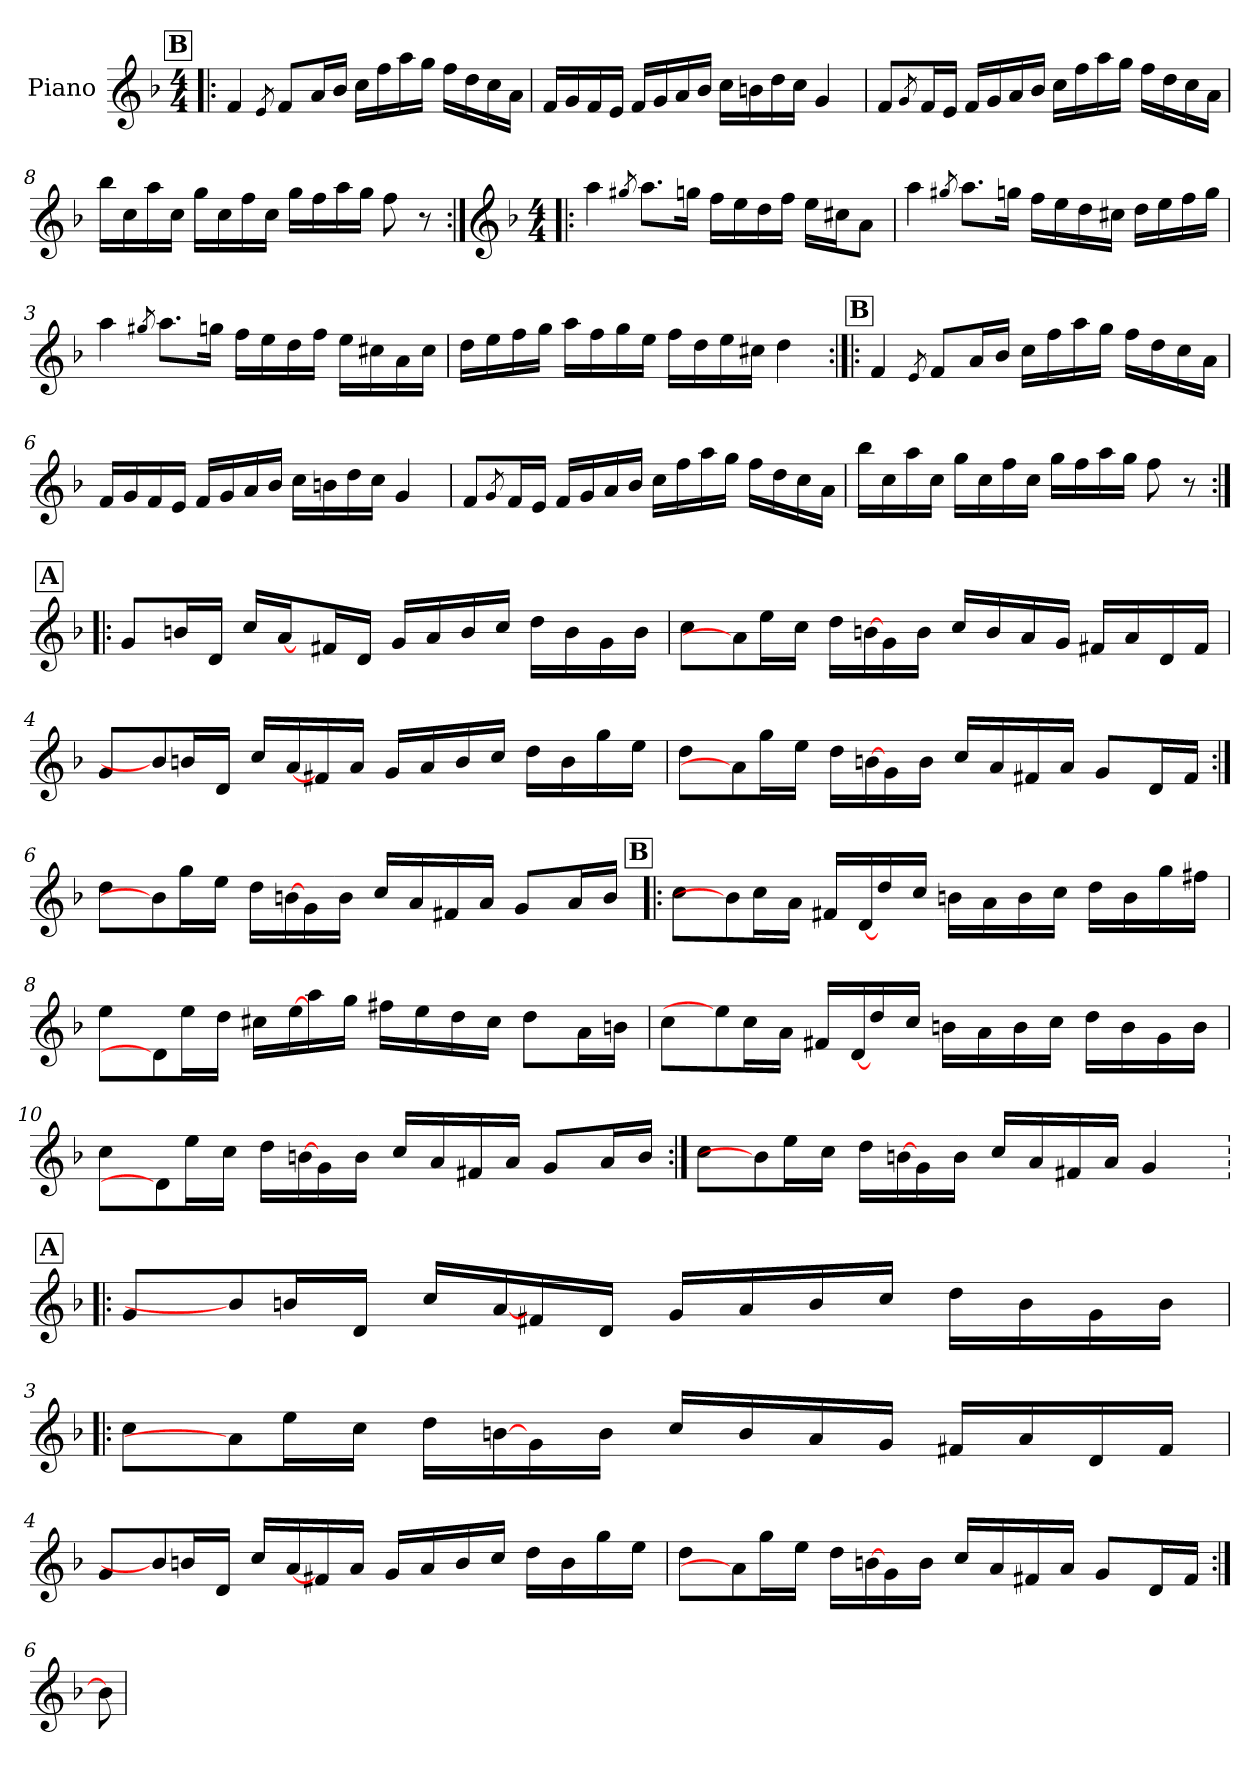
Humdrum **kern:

**kern
*part1
*staff1
*I"Piano
*I'Pno.
!!LO:LB:g=z
*clefG2
*k[b-]
*M4/4
!!LO:REH:place=s1:a:B:fs=14:t=B
=5!|:
4f/
8qe/
8f/L
16a/L
16b-/JJ
16cc\LL
16ff\
16aa\
16gg\JJ
16ff\LL
16dd\
16cc\
16a\JJ
=6
16f/LL
16g/
16f/
16e/JJ
16f/LL
16g/
16a/
16b-/JJ
16cc\LL
16bn\
16dd\
16cc\JJ
4g/
!!LO:LB:g=z
=7
8f/L
8qg/
16f/L
16e/JJ
16f/LL
16g/
16a/
16b-/JJ
16cc\LL
16ff\
16aa\
16gg\JJ
16ff\LL
16dd\
16cc\
16a\JJ
=8
16bb-\LL
16cc\
16aa\
16cc\JJ
16gg\LL
16cc\
16ff\
16cc\JJ
16gg\LL
16ff\
16aa\
16gg\JJ
8ff\
8r
=1:|!|:
!!LO:REH:place=s1:a:B:fs=14:t=A
*clefG2
*k[b-]
*M4/4
*MM108
4aa\
8qgg#X/
8.aa\L
16ggn\Jk
16ff\LL
16ee\
16dd\
16ff\JJ
16ee\LL
16cc#X\J
8a\J
=2
4aa\
8qgg#X/
8.aa\L
16ggn\Jk
16ff\LL
16ee\
16dd\
16cc#X\JJ
16dd\LL
16ee\
16ff\
16gg\JJ
!!LO:LB:g=z
=3
4aa\
8qgg#X/
8.aa\L
16ggn\Jk
16ff\LL
16ee\
16dd\
16ff\JJ
16ee\LL
16cc#X\
16a\
16cc#\JJ
=4
16dd\LL
16ee\
16ff\
16gg\JJ
16aa\LL
16ff\
16gg\
16ee\JJ
16ff\LL
16dd\
16ee\
16cc#X\JJ
4dd\
!!LO:LB:g=z
!!LO:REH:place=s1:a:B:fs=14:t=B
=5:|!|:
4f/
8qe/
8f/L
16a/L
16b-/JJ
16cc\LL
16ff\
16aa\
16gg\JJ
16ff\LL
16dd\
16cc\
16a\JJ
=6
16f/LL
16g/
16f/
16e/JJ
16f/LL
16g/
16a/
16b-/JJ
16cc\LL
16bn\
16dd\
16cc\JJ
4g/
!!LO:LB:g=z
=7
8f/L
8qg/
16f/L
16e/JJ
16f/LL
16g/
16a/
16b-/JJ
16cc\LL
16ff\
16aa\
16gg\JJ
16ff\LL
16dd\
16cc\
16a\JJ
=8
16bb-\LL
16cc\
16aa\
16cc\JJ
16gg\LL
16cc\
16ff\
16cc\JJ
16gg\LL
16ff\
16aa\
16gg\JJ
8ff\
8r
!!LO:REH:place=s1:a:B:fs=14:t=A
=2:|!|:
!LO:N:vis=8
4.g/L
!LO:N:vis=16
8.b/L
!LO:N:vis=16
8.d/JJ
!LO:N:vis=16
8.cc/LL
[16a/
8ryy
!LO:N:vis=16
8.f#/
!LO:N:vis=16
8.d/JJ
!LO:N:vis=16
8.g/LL
!LO:N:vis=16
8.a/
!LO:N:vis=16
8.b/
!LO:N:vis=16
8.cc/JJ
!LO:N:vis=16
8.dd\LL
!LO:N:vis=16
8.b\
!LO:N:vis=16
8.g\
!LO:N:vis=16
8.b\JJ
=3
!LO:N:vis=8
4.cc\L
8a/]
!LO:N:vis=16
8.ee\L
!LO:N:vis=16
8.cc\JJ
!LO:N:vis=16
8.dd\LL
[16b\
!LO:N:vis=16
8.g\
!LO:N:vis=16
8.b\JJ
!LO:N:vis=16
8.cc/LL
!LO:N:vis=16
8.b/
!LO:N:vis=16
8.a/
!LO:N:vis=16
8.g/JJ
!LO:N:vis=16
8.f#/LL
!LO:N:vis=16
8.a/
!LO:N:vis=16
8.d/
!LO:N:vis=16
8.f#/JJ
!!LO:LB:g=z
=4
!LO:N:vis=8
4.g/L
8b\]
!LO:N:vis=16
8.b/L
!LO:N:vis=16
8.d/JJ
!LO:N:vis=16
8.cc/LL
[16a/
!LO:N:vis=16
8.f#/
!LO:N:vis=16
8.a/JJ
!LO:N:vis=16
8.g/LL
!LO:N:vis=16
8.a/
!LO:N:vis=16
8.b/
!LO:N:vis=16
8.cc/JJ
!LO:N:vis=16
8.dd\LL
!LO:N:vis=16
8.b\
!LO:N:vis=16
8.gg\
!LO:N:vis=16
8.ee\JJ
=5
!LO:N:vis=8
4.dd\L
8a/]
!LO:N:vis=16
8.gg\L
!LO:N:vis=16
8.ee\JJ
!LO:N:vis=16
8.dd\LL
[16b\
!LO:N:vis=16
8.g\
!LO:N:vis=16
8.b\JJ
!LO:N:vis=16
8.cc/LL
!LO:N:vis=16
8.a/
!LO:N:vis=16
8.f#/
!LO:N:vis=16
8.a/JJ
!LO:N:vis=8
4.g/L
!LO:N:vis=16
8.d/L
!LO:N:vis=16
8.f#/JJ
=6:|!
!LO:N:vis=8
4.dd\L
8b\]
!LO:N:vis=16
8.gg\L
!LO:N:vis=16
8.ee\JJ
!LO:N:vis=16
8.dd\LL
[16b\
!LO:N:vis=16
8.g\
!LO:N:vis=16
8.b\JJ
!LO:N:vis=16
8.cc/LL
!LO:N:vis=16
8.a/
!LO:N:vis=16
8.f#/
!LO:N:vis=16
8.a/JJ
!LO:N:vis=8
4.g/L
!LO:N:vis=16
8.a/L
!LO:N:vis=16
8.b/JJ
!!LO:LB:g=z
!!LO:REH:place=s1:a:B:fs=14:t=B
=7!|:
!LO:N:vis=8
4.cc\L
8b\]
!LO:N:vis=16
8.cc\L
!LO:N:vis=16
8.a\JJ
!LO:N:vis=16
8.f#/LL
[16d/
!LO:N:vis=16
8.dd/
!LO:N:vis=16
8.cc/JJ
!LO:N:vis=16
8.b\LL
!LO:N:vis=16
8.a\
!LO:N:vis=16
8.b\
!LO:N:vis=16
8.cc\JJ
!LO:N:vis=16
8.dd\LL
!LO:N:vis=16
8.b\
!LO:N:vis=16
8.gg\
!LO:N:vis=16
8.ff#\JJ
=8
!LO:N:vis=8
4.ee\L
8d/]
!LO:N:vis=16
8.ee\L
!LO:N:vis=16
8.dd\JJ
!LO:N:vis=16
8.cc#X\LL
[16ee\
!LO:N:vis=16
8.aa\
!LO:N:vis=16
8.gg\JJ
!LO:N:vis=16
8.ff#\LL
!LO:N:vis=16
8.ee\
!LO:N:vis=16
8.dd\
!LO:N:vis=16
8.cc#\JJ
!LO:N:vis=8
4.dd\L
!LO:N:vis=16
8.a\L
!LO:N:vis=16
8.b\JJ
!!LO:LB:g=z
=9
!LO:N:vis=8
4.cc\L
8ee\]
!LO:N:vis=16
8.cc\L
!LO:N:vis=16
8.a\JJ
!LO:N:vis=16
8.f#/LL
[16d/
!LO:N:vis=16
8.dd/
!LO:N:vis=16
8.cc/JJ
!LO:N:vis=16
8.b\LL
!LO:N:vis=16
8.a\
!LO:N:vis=16
8.b\
!LO:N:vis=16
8.cc\JJ
!LO:N:vis=16
8.dd\LL
!LO:N:vis=16
8.b\
!LO:N:vis=16
8.g\
!LO:N:vis=16
8.b\JJ
=10
!LO:N:vis=8
4.cc\L
8d/]
!LO:N:vis=16
8.ee\L
!LO:N:vis=16
8.cc\JJ
!LO:N:vis=16
8.dd\LL
[16b\
!LO:N:vis=16
8.g\
!LO:N:vis=16
8.b\JJ
!LO:N:vis=16
8.cc/LL
!LO:N:vis=16
8.a/
!LO:N:vis=16
8.f#/
!LO:N:vis=16
8.a/JJ
!LO:N:vis=8
4.g/L
!LO:N:vis=16
8.a/L
!LO:N:vis=16
8.b/JJ
=11:|!
!LO:N:vis=8
4.cc\L
8b\]
!LO:N:vis=16
8.ee\L
!LO:N:vis=16
8.cc\JJ
!LO:N:vis=16
8.dd\LL
[16b\
!LO:N:vis=16
8.g\
!LO:N:vis=16
8.b\JJ
!LO:N:vis=16
8.cc/LL
!LO:N:vis=16
8.a/
!LO:N:vis=16
8.f#/
!LO:N:vis=16
8.a/JJ
!LO:N:vis=4
2.g/
!!LO:REH:place=s1:a:B:fs=14:t=A
=2|!:
!LO:N:vis=8
4.g/L
8b\]
!LO:N:vis=16
8.b/L
!LO:N:vis=16
8.d/JJ
!LO:N:vis=16
8.cc/LL
[16a/
!LO:N:vis=16
8.f#/
!LO:N:vis=16
8.d/JJ
!LO:N:vis=16
8.g/LL
!LO:N:vis=16
8.a/
!LO:N:vis=16
8.b/
!LO:N:vis=16
8.cc/JJ
!LO:N:vis=16
8.dd\LL
!LO:N:vis=16
8.b\
!LO:N:vis=16
8.g\
!LO:N:vis=16
8.b\JJ
=3
!LO:N:vis=8
4.cc\L
8a/]
!LO:N:vis=16
8.ee\L
!LO:N:vis=16
8.cc\JJ
!LO:N:vis=16
8.dd\LL
[16b\
!LO:N:vis=16
8.g\
!LO:N:vis=16
8.b\JJ
!LO:N:vis=16
8.cc/LL
!LO:N:vis=16
8.b/
!LO:N:vis=16
8.a/
!LO:N:vis=16
8.g/JJ
!LO:N:vis=16
8.f#/LL
!LO:N:vis=16
8.a/
!LO:N:vis=16
8.d/
!LO:N:vis=16
8.f#/JJ
!!LO:LB:g=z
=4
!LO:N:vis=8
4.g/L
8b\]
!LO:N:vis=16
8.b/L
!LO:N:vis=16
8.d/JJ
!LO:N:vis=16
8.cc/LL
[16a/
!LO:N:vis=16
8.f#/
!LO:N:vis=16
8.a/JJ
!LO:N:vis=16
8.g/LL
!LO:N:vis=16
8.a/
!LO:N:vis=16
8.b/
!LO:N:vis=16
8.cc/JJ
!LO:N:vis=16
8.dd\LL
!LO:N:vis=16
8.b\
!LO:N:vis=16
8.gg\
!LO:N:vis=16
8.ee\JJ
=5
!LO:N:vis=8
4.dd\L
8a/]
!LO:N:vis=16
8.gg\L
!LO:N:vis=16
8.ee\JJ
!LO:N:vis=16
8.dd\LL
[16b\
!LO:N:vis=16
8.g\
!LO:N:vis=16
8.b\JJ
!LO:N:vis=16
8.cc/LL
!LO:N:vis=16
8.a/
!LO:N:vis=16
8.f#/
!LO:N:vis=16
8.a/JJ
!LO:N:vis=8
4.g/L
!LO:N:vis=16
8.d/L
!LO:N:vis=16
8.f#/JJ
=6:|!
8b\]
=
*-
